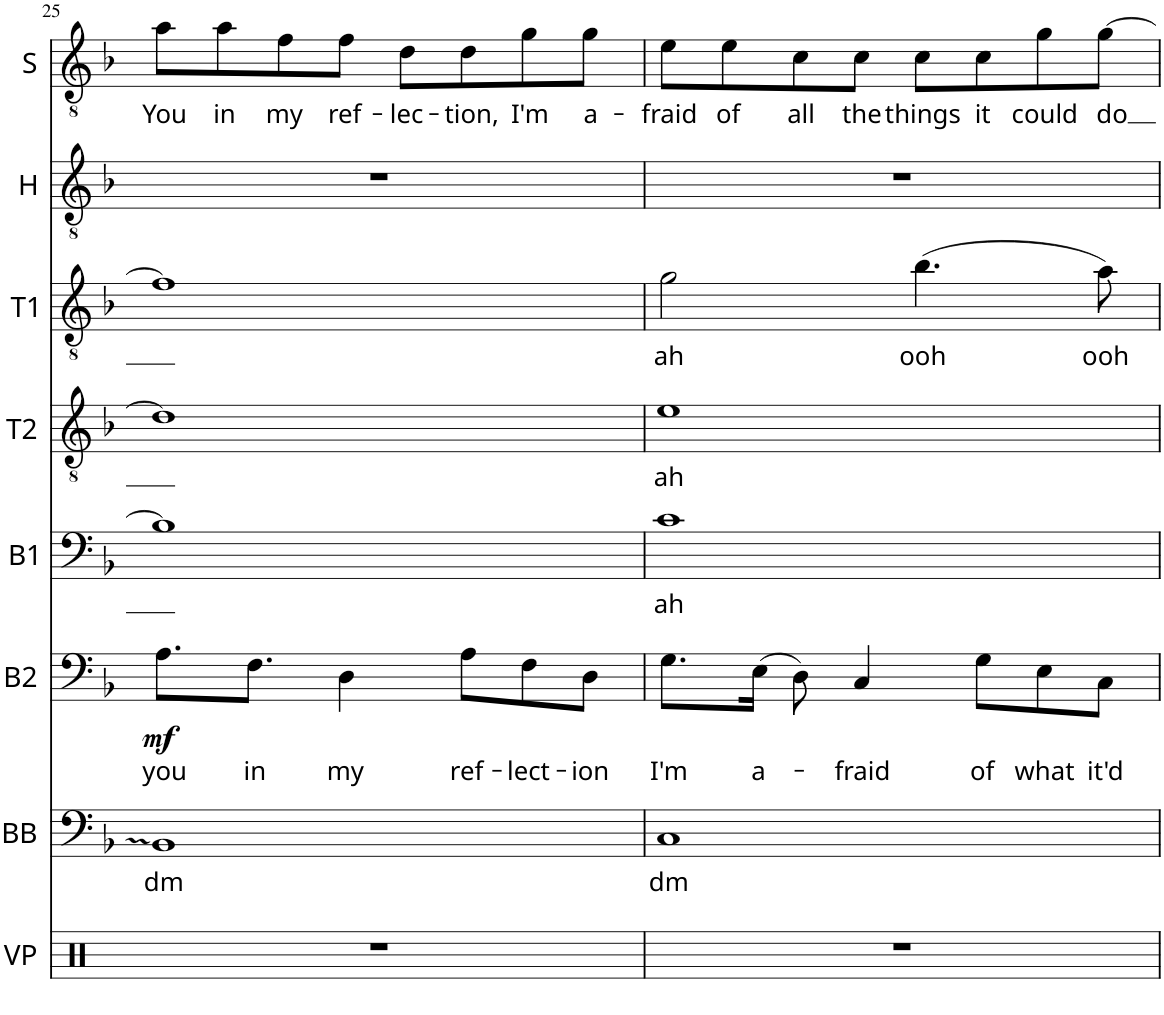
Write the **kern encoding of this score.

**kern	**kern	**text	**kern	**text	**dynam	**kern	**text	**kern	**text	**kern	**text	**kern	**kern	**text
*part8	*part7	*part7	*part6	*part6	*part6	*part5	*part5	*part4	*part4	*part3	*part3	*part2	*part1	*part1
*staff8	*staff7	*staff7	*staff6	*staff6	*staff6	*staff5	*staff5	*staff4	*staff4	*staff3	*staff3	*staff2	*staff1	*staff1
*I"Vocal Percussion	*I"Bass	*	*I"Baritone 2	*	*	*I"Baritone 1	*	*I"Tenor 2	*	*I"Tenor 1	*	*I"Harmony	*I"Solo	*
*I'VP	*	*	*I'B2	*	*	*I'B1	*	*I'T2	*	*I'T1	*	*I'H	*I'S	*
!!LO:PB:g=z
*clefX	*clefF4	*	*clefF4	*	*	*clefF4	*	*clefGv2	*	*clefGv2	*	*clefGv2	*clefGv2	*
*k[]	*k[b-]	*	*k[b-]	*	*	*k[b-]	*	*k[b-]	*	*k[b-]	*	*k[b-]	*k[b-]	*
*M4/4	*M4/4	*	*M4/4	*	*	*M4/4	*	*M4/4	*	*M4/4	*	*M4/4	*M4/4	*
=25	=25	=25	=25	=25	=25	=25	=25	=25	=25	=25	=25	=25	=25	=25
!	!	!LO:LY:b	!	!LO:LY:b	!LO:DY:b	!	!	!	!	!	!	!	!	!LO:LY:b
1r	1BB-	dm	8.A\L	you	mf	1B-]	.	1d]	.	1f]	.	1r	8a\L	You
!	!	!	!	!	!	!	!	!	!	!	!	!	!	!LO:LY:b
.	.	.	.	.	.	.	.	.	.	.	.	.	8a\	in
!	!	!	!	!LO:LY:b	!	!	!	!	!	!	!	!	!	!
.	.	.	8.F\J	in	.	.	.	.	.	.	.	.	.	.
!	!	!	!	!	!	!	!	!	!	!	!	!	!	!LO:LY:b
.	.	.	.	.	.	.	.	.	.	.	.	.	8f\	my
!	!	!	!	!LO:LY:b	!	!	!	!	!	!	!	!	!	!LO:LY:b
.	.	.	4D\	my	.	.	.	.	.	.	.	.	8f\J	ref-
!	!	!	!	!	!	!	!	!	!	!	!	!	!	!LO:LY:b
.	.	.	.	.	.	.	.	.	.	.	.	.	8d\L	-lec-
!	!	!	!	!LO:LY:b	!	!	!	!	!	!	!	!	!	!LO:LY:b
.	.	.	8A\L	ref-	.	.	.	.	.	.	.	.	8d\	-tion,
!	!	!	!	!LO:LY:b	!	!	!	!	!	!	!	!	!	!LO:LY:b
.	.	.	8F\	-lect-	.	.	.	.	.	.	.	.	8g\	I'm
!	!	!	!	!LO:LY:b	!	!	!	!	!	!	!	!	!	!LO:LY:b
.	.	.	8D\J	-ion	.	.	.	.	.	.	.	.	8g\J	a-
=26	=26	=26	=26	=26	=26	=26	=26	=26	=26	=26	=26	=26	=26	=26
!	!	!LO:LY:b	!	!LO:LY:b	!	!	!LO:LY:b	!	!LO:LY:b	!	!LO:LY:b	!	!	!LO:LY:b
1r	1C	dm	8.G\L	I'm	.	1c	ah	1e	ah	2g\	ah	1r	8e\L	-fraid
!	!	!	!	!	!	!	!	!	!	!	!	!	!	!LO:LY:b
.	.	.	.	.	.	.	.	.	.	.	.	.	8e\	of
!	!	!	!	!LO:LY:b	!	!	!	!	!	!	!	!	!	!
.	.	.	(16E\Jk	a-	.	.	.	.	.	.	.	.	.	.
!	!	!	!	!	!	!	!	!	!	!	!	!	!	!LO:LY:b
.	.	.	8D\)	.	.	.	.	.	.	.	.	.	8c\	all
!	!	!	!	!LO:LY:b	!	!	!	!	!	!	!	!	!	!LO:LY:b
.	.	.	4C/	-fraid	.	.	.	.	.	.	.	.	8c\J	the
!	!	!	!	!	!	!	!	!	!	!	!LO:LY:b	!	!	!LO:LY:b
.	.	.	.	.	.	.	.	.	.	(4.b-\	ooh	.	8c\L	things
!	!	!	!	!LO:LY:b	!	!	!	!	!	!	!	!	!	!LO:LY:b
.	.	.	8G\L	of	.	.	.	.	.	.	.	.	8c\	it
!	!	!	!	!LO:LY:b	!	!	!	!	!	!	!	!	!	!LO:LY:b
.	.	.	8E\	what	.	.	.	.	.	.	.	.	8g\	could
!	!	!	!	!LO:LY:b	!	!	!	!	!	!	!LO:LY:b	!	!	!LO:LY:b
.	.	.	8C\J	it'd	.	.	.	.	.	8a\)	ooh	.	[8g\J	do
=	=	=	=	=	=	=	=	=	=	=	=	=	=	=
*-	*-	*-	*-	*-	*-	*-	*-	*-	*-	*-	*-	*-	*-	*-
